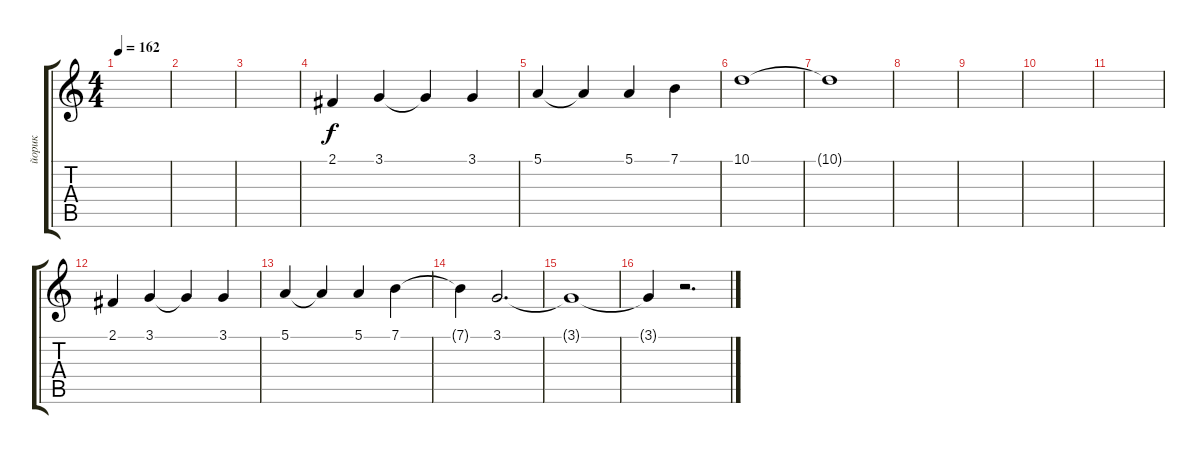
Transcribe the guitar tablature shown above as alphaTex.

\track ("йорик" "йорик") {instrument violin}
\staff {score tabs}
\tuning (E4 B3 G3 D3 A2 E2) {hide}
\ts (4 4)
\tempo 162
\clef g2
\ks c
|
|
|
2.1.4 3.1.4 3.1{t}.4 3.1.4 |
5.1.4 5.1{t}.4 5.1.4 7.1.4 |
10.1.1 |
10.1{t}.1 |
|
|
|
|
2.1.4 3.1.4 3.1{t}.4 3.1.4 |
5.1.4 5.1{t}.4 5.1.4 7.1.4 |
7.1{t}.4 3.1.2{d} |
3.1{t}.1 |
3.1{t}.4 r.2{d}
